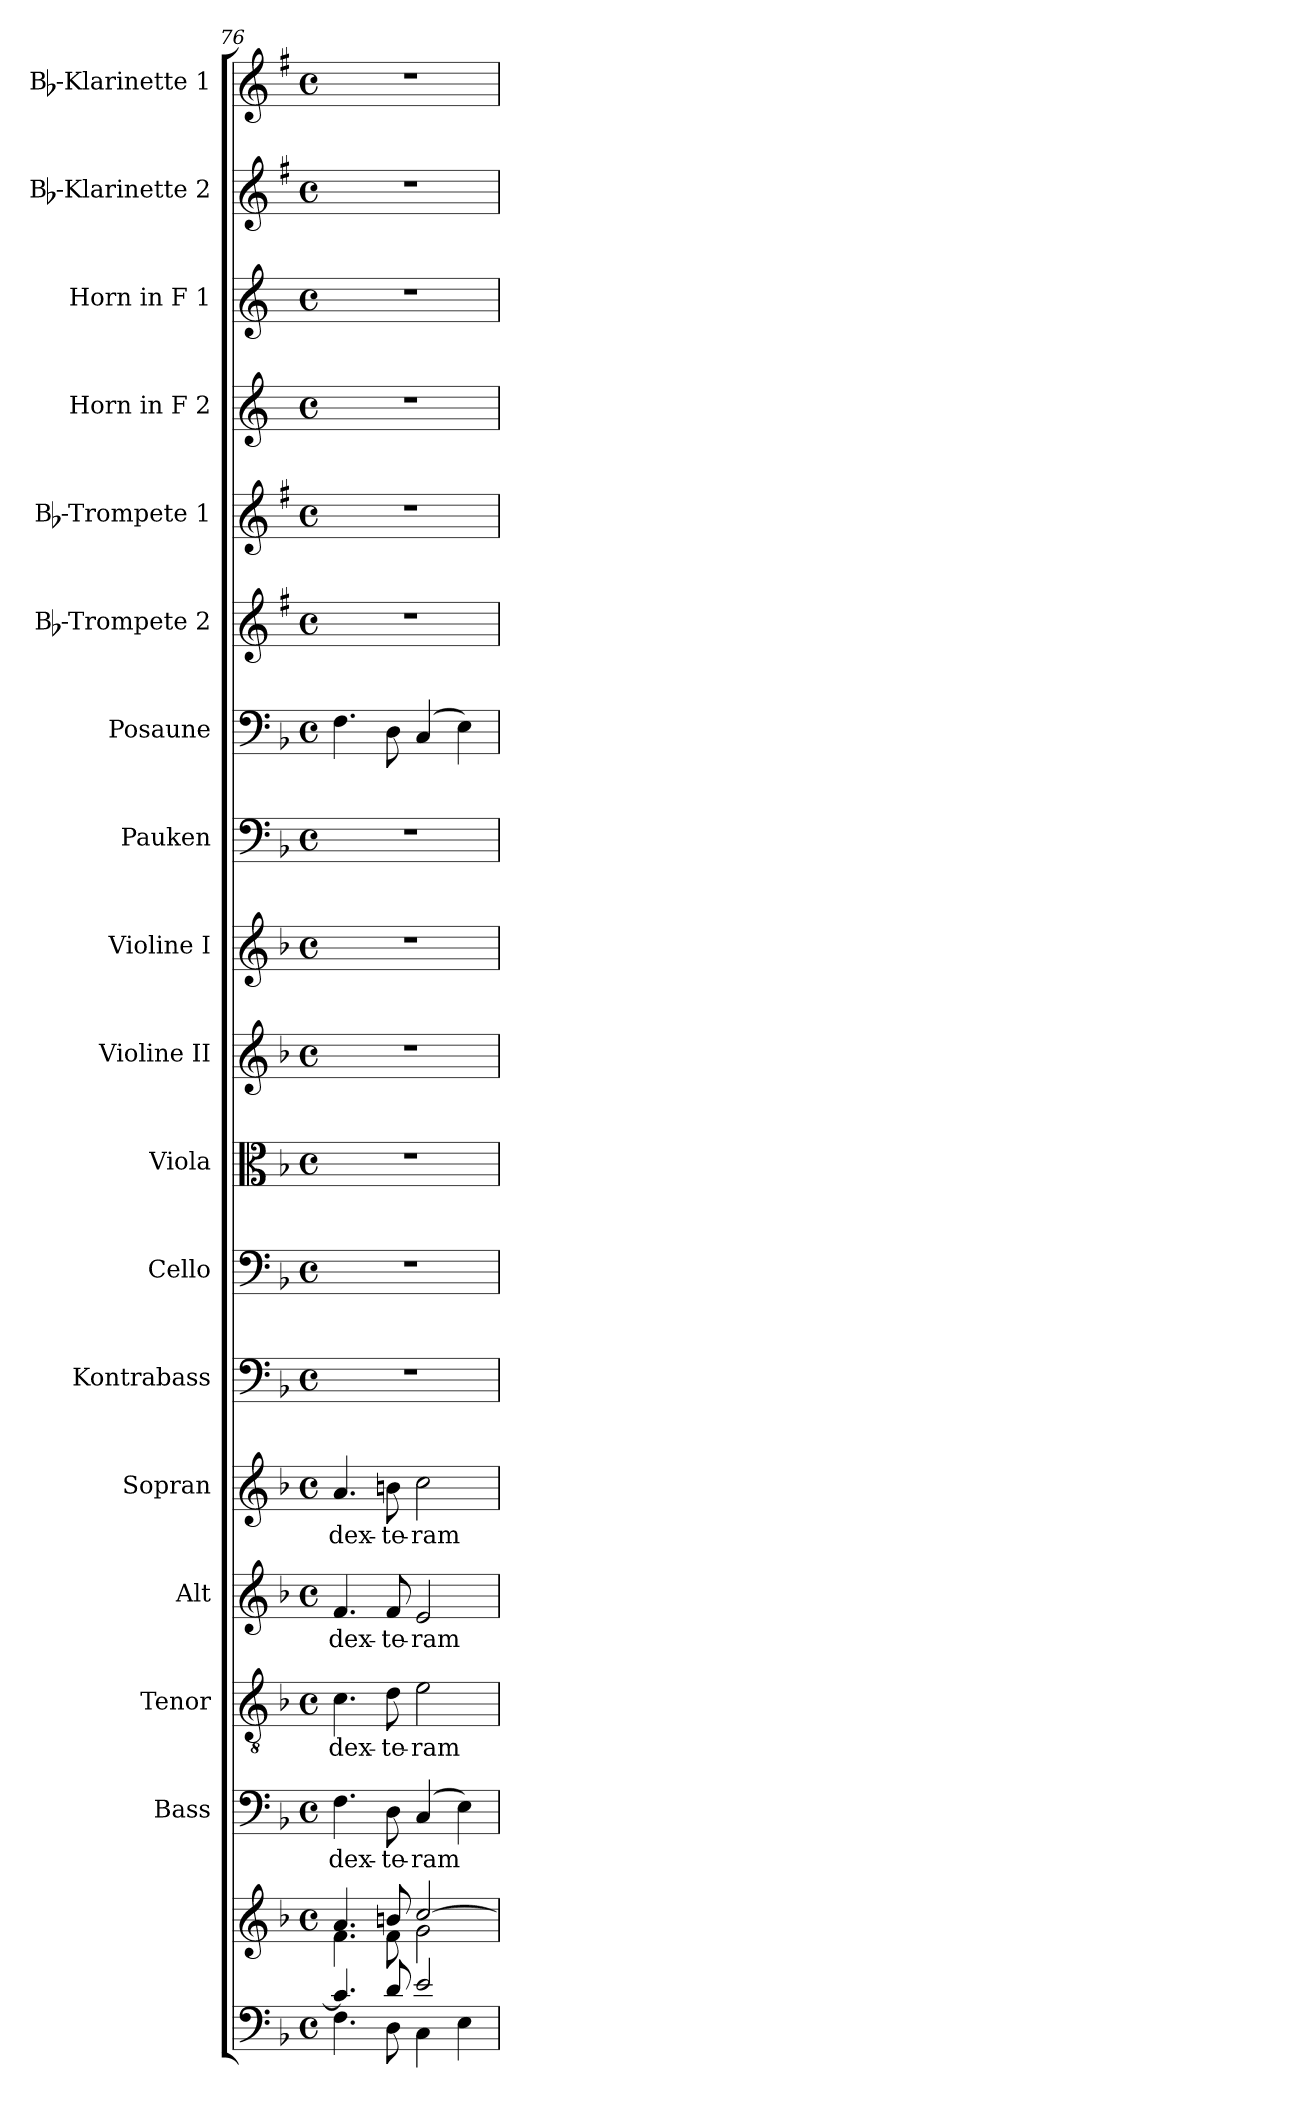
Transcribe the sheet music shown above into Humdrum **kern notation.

**kern	**kern	**kern	**text	**kern	**text	**kern	**text	**kern	**text	**kern	**kern	**kern	**kern	**kern	**kern	**kern	**kern	**kern	**kern	**kern	**kern	**kern
*part18	*part18	*part17	*part17	*part16	*part16	*part15	*part15	*part14	*part14	*part13	*part12	*part11	*part10	*part9	*part8	*part7	*part6	*part5	*part4	*part3	*part2	*part1
*staff19	*staff18	*staff17	*staff17	*staff16	*staff16	*staff15	*staff15	*staff14	*staff14	*staff13	*staff12	*staff11	*staff10	*staff9	*staff8	*staff7	*staff6	*staff5	*staff4	*staff3	*staff2	*staff1
*	*	*I"Bass	*	*I"Tenor	*	*I"Alt	*	*I"Sopran	*	*I"Kontrabass	*I"Cello	*I"Viola	*I"Violine II	*I"Violine I	*I"Pauken	*I"Posaune	*I"Bb-Trompete 2	*I"Bb-Trompete 1	*I"Horn in F 2	*I"Horn in F 1	*I"Bb-Klarinette 2	*I"Bb-Klarinette 1
*	*	*I'B.	*	*I'T.	*	*I'A.	*	*I'S.	*	*I'Kb.	*	*I'Vla.	*I'Vl. II	*I'Vl. I	*I'Pk.	*I'Pos.	*I'Bb Trp. 2	*I'Bb Trp. 1	*	*	*I'Bb Kl. 2	*I'Bb Kl. 1
*clefF4	*clefG2	*clefF4	*	*clefGv2	*	*clefG2	*	*clefG2	*	*clefF4	*clefF4	*clefC3	*clefG2	*clefG2	*clefF4	*clefF4	*clefG2	*clefG2	*clefG2	*clefG2	*clefG2	*clefG2
*	*	*	*	*	*	*	*	*	*	*ITrd7c12	*	*	*	*	*	*	*ITrd1c2	*ITrd1c2	*ITrd4c7	*ITrd4c7	*ITrd1c2	*ITrd1c2
*k[b-]	*k[b-]	*k[b-]	*	*k[b-]	*	*k[b-]	*	*k[b-]	*	*k[b-]	*k[b-]	*k[b-]	*k[b-]	*k[b-]	*k[b-]	*k[b-]	*k[b-]	*k[b-]	*k[b-]	*k[b-]	*k[b-]	*k[b-]
*F:	*F:	*F:	*	*F:	*	*F:	*	*F:	*	*F:	*F:	*F:	*F:	*F:	*F:	*F:	*F:	*F:	*F:	*F:	*F:	*F:
*M4/4	*M4/4	*M4/4	*	*M4/4	*	*M4/4	*	*M4/4	*	*M4/4	*M4/4	*M4/4	*M4/4	*M4/4	*M4/4	*M4/4	*M4/4	*M4/4	*M4/4	*M4/4	*M4/4	*M4/4
*met(c)	*met(c)	*met(c)	*	*met(c)	*	*met(c)	*	*met(c)	*	*met(c)	*met(c)	*met(c)	*met(c)	*met(c)	*met(c)	*met(c)	*met(c)	*met(c)	*met(c)	*met(c)	*met(c)	*met(c)
=76	=76	=76	=76	=76	=76	=76	=76	=76	=76	=76	=76	=76	=76	=76	=76	=76	=76	=76	=76	=76	=76	=76
*^	*^	*	*	*	*	*	*	*	*	*	*	*	*	*	*	*	*	*	*	*	*	*
!	!	!	!	!	!LO:LY:b	!	!LO:LY:b	!	!LO:LY:b	!	!LO:LY:b	!	!	!	!	!	!	!	!	!	!	!	!	!
4.c/]	4.F\	4.a/	4.f\	4.F\	dex-	4.c\	dex-	4.f/	dex-	4.a/	dex-	1r	1r	1r	1r	1r	1r	4.F\	1r	1r	1r	1r	1r	1r
!	!	!	!	!	!LO:LY:b	!	!LO:LY:b	!	!LO:LY:b	!	!LO:LY:b	!	!	!	!	!	!	!	!	!	!	!	!	!
8d/	8D\	8bn/	8f\	8D\	-te-	8d\	-te-	8f/	-te-	8bn\	-te-	.	.	.	.	.	.	8D\	.	.	.	.	.	.
!	!	!	!	!	!LO:LY:b	!	!LO:LY:b	!	!LO:LY:b	!	!LO:LY:b	!	!	!	!	!	!	!	!	!	!	!	!	!
2e/	4C\	[>2cc/	2g\	(4C/	-ram	2e\	-ram	2e/	-ram	2cc\	-ram	.	.	.	.	.	.	(4C/	.	.	.	.	.	.
.	4E\	.	.	4E\)	.	.	.	.	.	.	.	.	.	.	.	.	.	4E\)	.	.	.	.	.	.
*v	*v	*	*	*	*	*	*	*	*	*	*	*	*	*	*	*	*	*	*	*	*	*	*	*
*	*v	*v	*	*	*	*	*	*	*	*	*	*	*	*	*	*	*	*	*	*	*	*	*
=	=	=	=	=	=	=	=	=	=	=	=	=	=	=	=	=	=	=	=	=	=	=
*-	*-	*-	*-	*-	*-	*-	*-	*-	*-	*-	*-	*-	*-	*-	*-	*-	*-	*-	*-	*-	*-	*-
